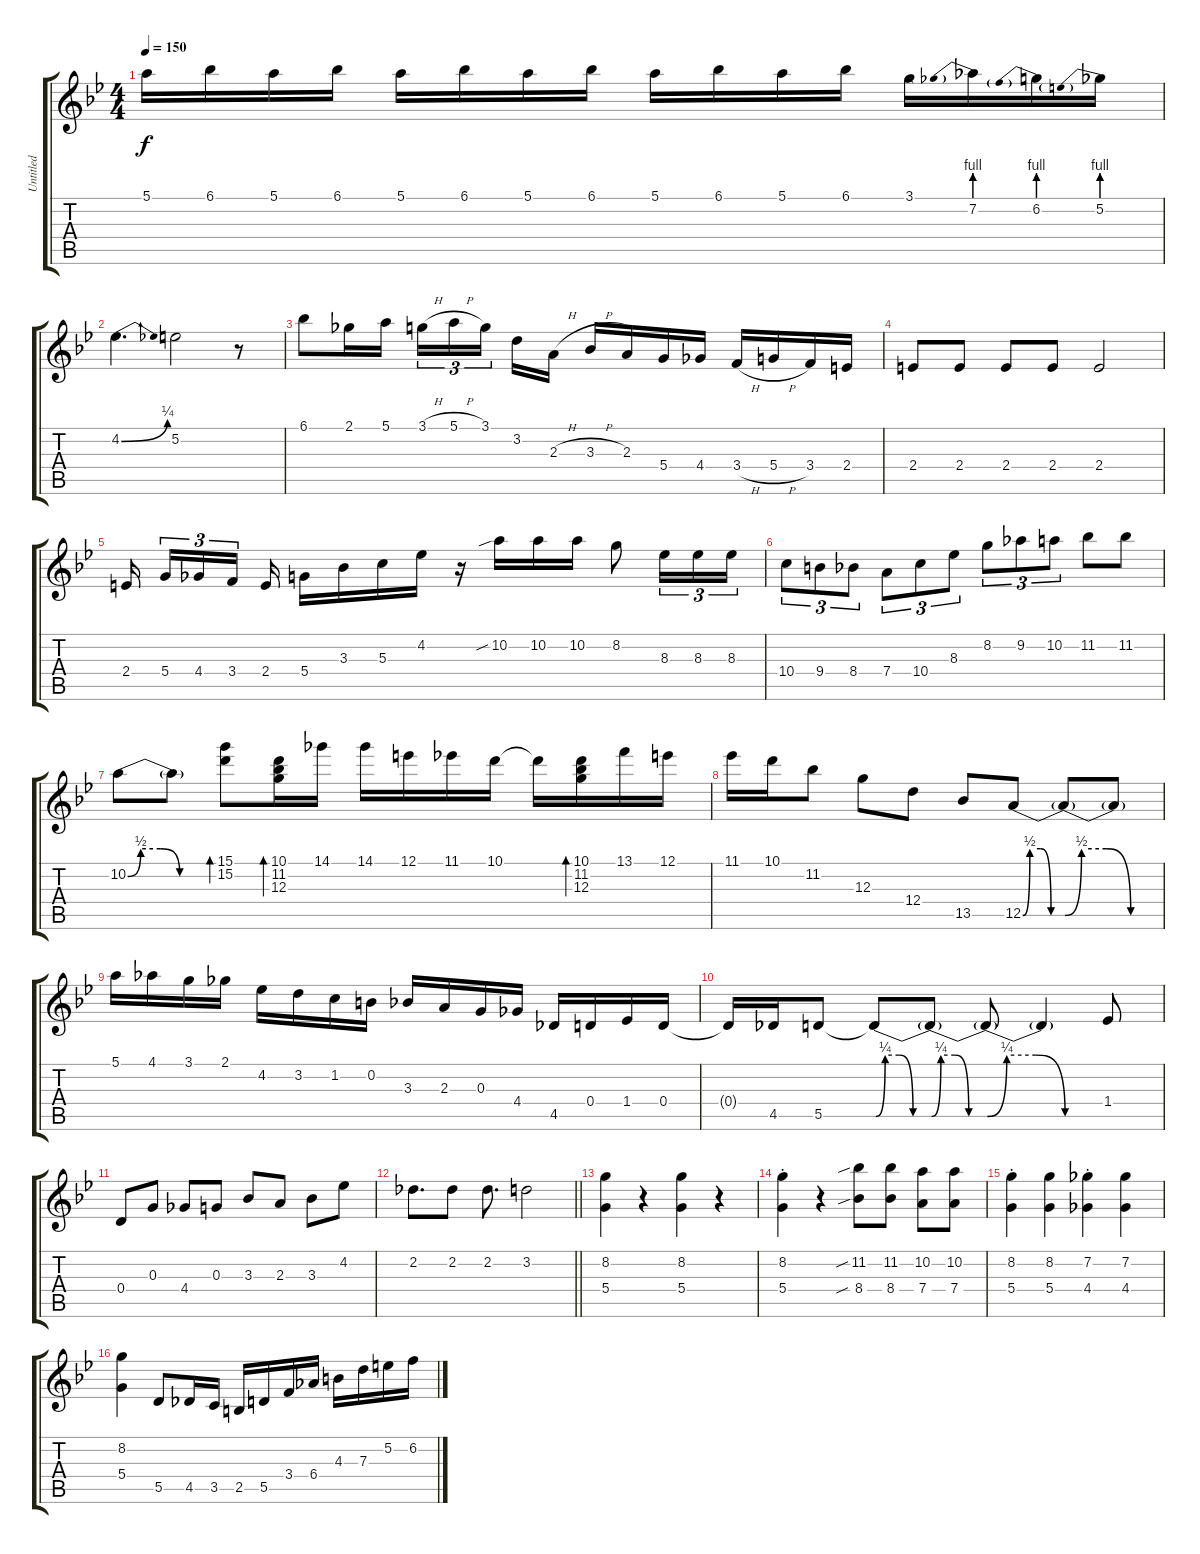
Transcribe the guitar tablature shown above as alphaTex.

\track ("Untitled" "Untitled") {instrument acousticguitarsteel}
\staff {score tabs}
\tuning (E4 B3 G3 D3 A2 E2) {hide}
\ts (4 4)
\tempo 150
\clef g2
\ks bb
5.1.16{dy f} 6.1.16 5.1.16 6.1.16 5.1.16 6.1.16 5.1.16 6.1.16 5.1.16 6.1.16 5.1.16 6.1.16 3.1.16 7.2{be (prebend 0 4 60 4)}.16 6.2{be (prebend 0 4 60 4)}.16 5.2{be (prebend 0 4 60 4)}.16 |
4.2{be (bend 0 0 60 1)}.4{d} 5.2.2 r.8 |
6.1.8 2.1.16 5.1.16 3.1{h}.16{tu (3 2)} 5.1{h}.16{tu (3 2)} 3.1.16{tu (3 2) beam splitsecondary} 3.2.16 2.3{h}.16 3.3{h}.16 2.3.16 5.4.16 4.4.16 3.4{h}.16 5.4{h}.16 3.4.16 2.4.16 |
2.4.8 2.4.8 2.4.8 2.4.8 2.4.2 |
2.4.16{beam splitsecondary} 5.4.16{tu (3 2)} 4.4.16{tu (3 2)} 3.4.16{tu (3 2) beam splitsecondary} 2.4.16 5.4.16 3.3.16 5.3.16 4.2.16 r.16 10.2{sib}.16 10.2.16 10.2.16 8.2.8 8.3.16{tu (3 2)} 8.3.16{tu (3 2)} 8.3.16{tu (3 2)} |
10.4.8{tu (3 2)} 9.4.8{tu (3 2)} 8.4.8{tu (3 2)} 7.4.8{tu (3 2)} 10.4.8{tu (3 2)} 8.3.8{tu (3 2)} 8.2.8{tu (3 2)} 9.2.8{tu (3 2)} 10.2.8{tu (3 2)} 11.2.8 11.2.8 |
10.2{be (custom 0 0 10 2 25 2 40 0 60 0)}.8 10.2{t}.8 (15.1 15.2).8{bd 30} (10.1 11.2 12.3).16{bd 30} 14.1.16 14.1.16 12.1.16 11.1.16 10.1.16 10.1{t}.16 (10.1 11.2 12.3).16{bd 30} 13.1.16 12.1.16 |
11.1.16 10.1.16 11.2.8 12.3.8 12.4.8 13.5.8 12.5{be (custom 0 0 10 2 25 2 40 0 60 0)}.8 12.5{be (custom 0 0 10 2 25 2 40 0 60 0) t}.8 12.5{t}.8 |
5.1.16 4.1.16 3.1.16 2.1.16 4.2.16 3.2.16 1.2.16 0.2.16 3.3.16 2.3.16 0.3.16 4.4.16 4.5.16 0.4.16 1.4.16 0.4.16 |
0.4{t}.16 4.5.16 5.5.8 5.5{be (custom 0 0 10 1 25 1 40 0 60 0) t}.8 5.5{be (custom 0 0 10 1 25 1 40 0 60 0) t}.8 5.5{be (custom 0 0 10 1 25 1 40 0 60 0) t}.8 5.5{t}.4 1.4.8 |
0.4.8 0.3.8 4.4.8 0.3.8 3.3.8 2.3.8 3.3.8 4.2.8 |
\barLineRight lightlight
2.2.8{d} 2.2.8 2.2.8{d} 3.2.2 |
(8.2 5.4).4 r.4 (8.2 5.4).4 r.4 |
(8.2{st} 5.4{st}).4 r.4 (11.2{sib} 8.4{sib}).8 (11.2 8.4).8 (10.2 7.4).8 (10.2 7.4).8 |
(8.2{st} 5.4{st}).4 (8.2 5.4).4 (7.2{st} 4.4{st}).4 (7.2 4.4).4 |
(8.2 5.4).4 5.5.8 4.5.16 3.5.16 2.5.16 5.5.16 3.4.16 6.4.16 4.3.16 7.3.16 5.2.16 6.2{ss}.16
